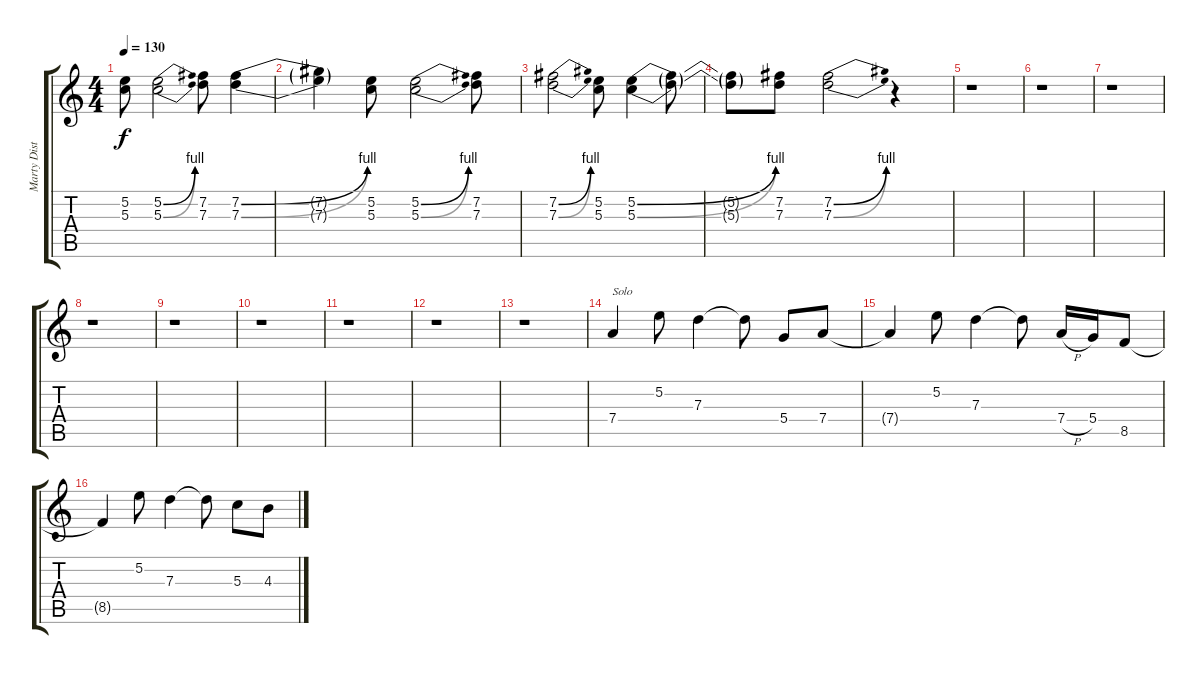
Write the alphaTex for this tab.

\track ("Marty Distorsion" "Marty Dist") {instrument distortionguitar}
\staff {score tabs}
\tuning (E4 B3 G3 D3 A2 E2) {hide}
\ts (4 4)
\tempo 130
\clef g2
\ks c
(5.2 5.3).8{dy f} (5.2{be (bend 0 0 60 4)} 5.3{be (bend 0 0 60 4)}).2 (7.2 7.3).8 (7.2{be (bend 0 0 60 4)} 7.3{be (bend 0 0 60 4)}).4 |
(7.2{t} 7.3{t}).4 (5.2 5.3).8 (5.2{be (bend 0 0 60 4)} 5.3{be (bend 0 0 60 4)}).2 (7.2 7.3).8 |
(7.2{be (bend 0 0 60 4)} 7.3{be (bend 0 0 60 4)}).2 (5.2 5.3).8 (5.2{be (bend 0 0 60 4)} 5.3{be (bend 0 0 60 4)}).4 (5.2{t} 5.3{t}).8 |
(5.2{t} 5.3{t}).8 (7.2 7.3).8 (7.2{be (bend 0 0 60 4)} 7.3{be (bend 0 0 60 4)}).2 r.4 |
r.1 |
r.1 |
r.1 |
r.1 |
r.1 |
r.1 |
r.1 |
r.1 |
r.1 |
7.4.4{txt "Solo"} 5.2.8 7.3.4 7.3{t}.8 5.4.8 7.4.8 |
7.4{t}.4 5.2.8 7.3.4 7.3{t}.8 7.4{h}.16 5.4.16 8.5.8 |
8.5{t}.4 5.2.8 7.3.4 7.3{t}.8 5.3.8 4.3.8
